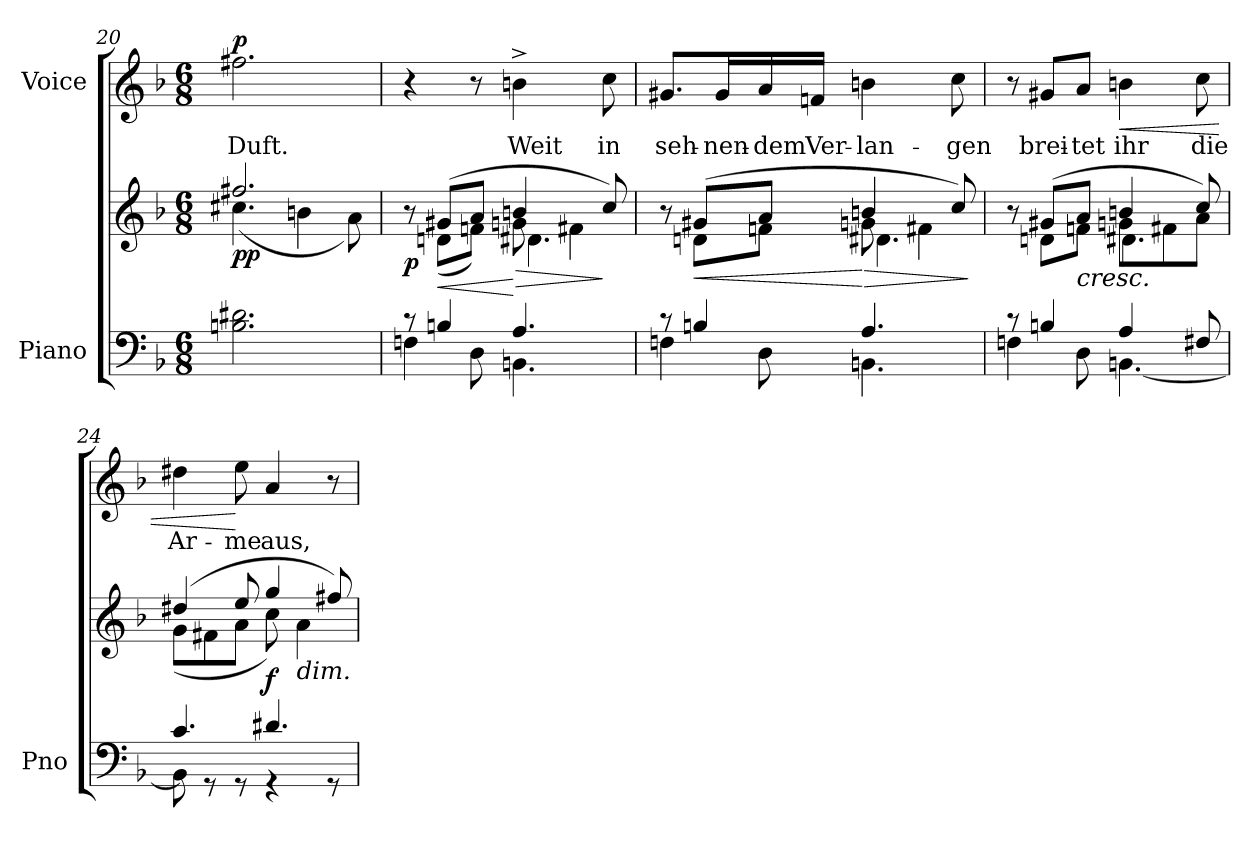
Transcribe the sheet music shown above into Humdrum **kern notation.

**kern	**kern	**dynam	**kern	**text	**dynam
*part2	*part2	*part2	*part1	*part1	*part1
*staff3	*staff2	*staff2/3	*staff1	*staff1	*staff1
*I"Piano	*	*	*I"Voice	*	*
*I'Pno	*	*	*	*	*
*clefF4	*clefG2	*	*clefG2	*	*
*k[b-]	*k[b-]	*	*k[b-]	*	*
*M6/8	*M6/8	*	*M6/8	*	*
=20	=20	=20	=20	=20	=20
*	*^	*	*	*	*
!	!	!	!LO:DY:b	!	!	!LO:DY:a
2.Bn\ 2.d#X\	2.ff#X/	(4.cc#X\	pp	2.ff#X\	Duft.	p
.	.	4bn\	.	.	.	.
.	.	8a\)	.	.	.	.
=21	=21	=21	=21	=21	=21	=21
*^	*	*^	*	*	*	*
!	!	!	!	!	!LO:DY:b	!	!	!
8r	4Fn\	8r	8ryy	4.ryy	p	4r	.	.
!	!	!	!	!	!LO:HP:b	!	!	!
4Bn/	.	(8g#X/L	(8dn\L	.	<	.	.	.
.	8D\	8a/J	8fn\J)	.	.	8r	.	.
!	!	!	!	!	!LO:HP:n=1:b	!	!	!
4.A/	4.BBn\	4bn/	8gn\	4.d#X\	[ >	4bn^\	Weit	.
.	.	.	4f#X\	.	.	.	.	.
.	.	8cc/)	.	.	]	8cc\	in	.
=22	=22	=22	=22	=22	=22	=22	=22	=22
8r	4Fn\	8r	8ryy	4.ryy	.	8.g#X/L	seh-	.
!	!	!	!	!	!LO:HP:b	!	!	!
4Bn/	.	(8g#X/L	8dn\L	.	<	.	.	.
.	.	.	.	.	.	16g#/L	-nen-	.
.	8D\	8a/J	8fn\J	.	.	16a/	-dem	.
.	.	.	.	.	.	16fn/JJ	Ver-	.
!	!	!	!	!	!LO:HP:n=1:b	!	!	!
4.A/	4.BBn\	4bn/	8gn\	4.d#X\	[ >	4bn\	-lan-	.
.	.	.	4f#X\	.	.	.	.	.
.	.	8cc/)	.	.	.	8cc\	-gen	.
*v	*v	*	*	*	*	*	*	*
*	*v	*v	*v	*	*	*	*
.	.	]	.	.	.
=23	=23	=23	=23	=23	=23
*^	*^	*	*	*	*
*	*	*	*^	*	*	*	*
8r	4Fn\	8r	8ryy	4.ryy	.	8r	.	.
4Bn/	.	(8g#X/L	8dn\L	.	.	8g#X/L	brei-	.
!	!	!LO:TX:b:i:t=cresc.	!	!	!	!	!	!
.	8D\	8a/J	8fn\J	.	.	8a/J	-tet	.
!	!	!	!	!	!	!	!	!LO:HP:b
4A/	[4.BBn\	4bn/	8gn\L	4.d#X\	.	4bn\	ihr	<
.	.	.	8f#X\	.	.	.	.	.
8F#X/	.	8cc/)	8a\J	.	.	8cc\	die	.
*	*	*	*v	*v	*	*	*	*
=24	=24	=24	=24	=24	=24	=24	=24
4.c/	8BB\]	(4dd#X/	(8g\L	.	4dd#X\	Ar-	.
.	8r	.	8f#X\	.	.	.	.
.	8r	8ee/	8a\J	.	8ee\	-me	[
!	!	!	!	!LO:DY:b	!	!	!
4.d#X/	4r	4gg/	8cc\)	f	4a/	aus,	.
!	!	!	!LO:TX:b:i:t=dim.	!	!	!	!
.	.	.	4a\	.	.	.	.
.	8r	8ff#X/)	.	.	8r	.	.
*v	*v	*	*	*	*	*	*
*	*v	*v	*	*	*	*
=	=	=	=	=	=
*-	*-	*-	*-	*-	*-
